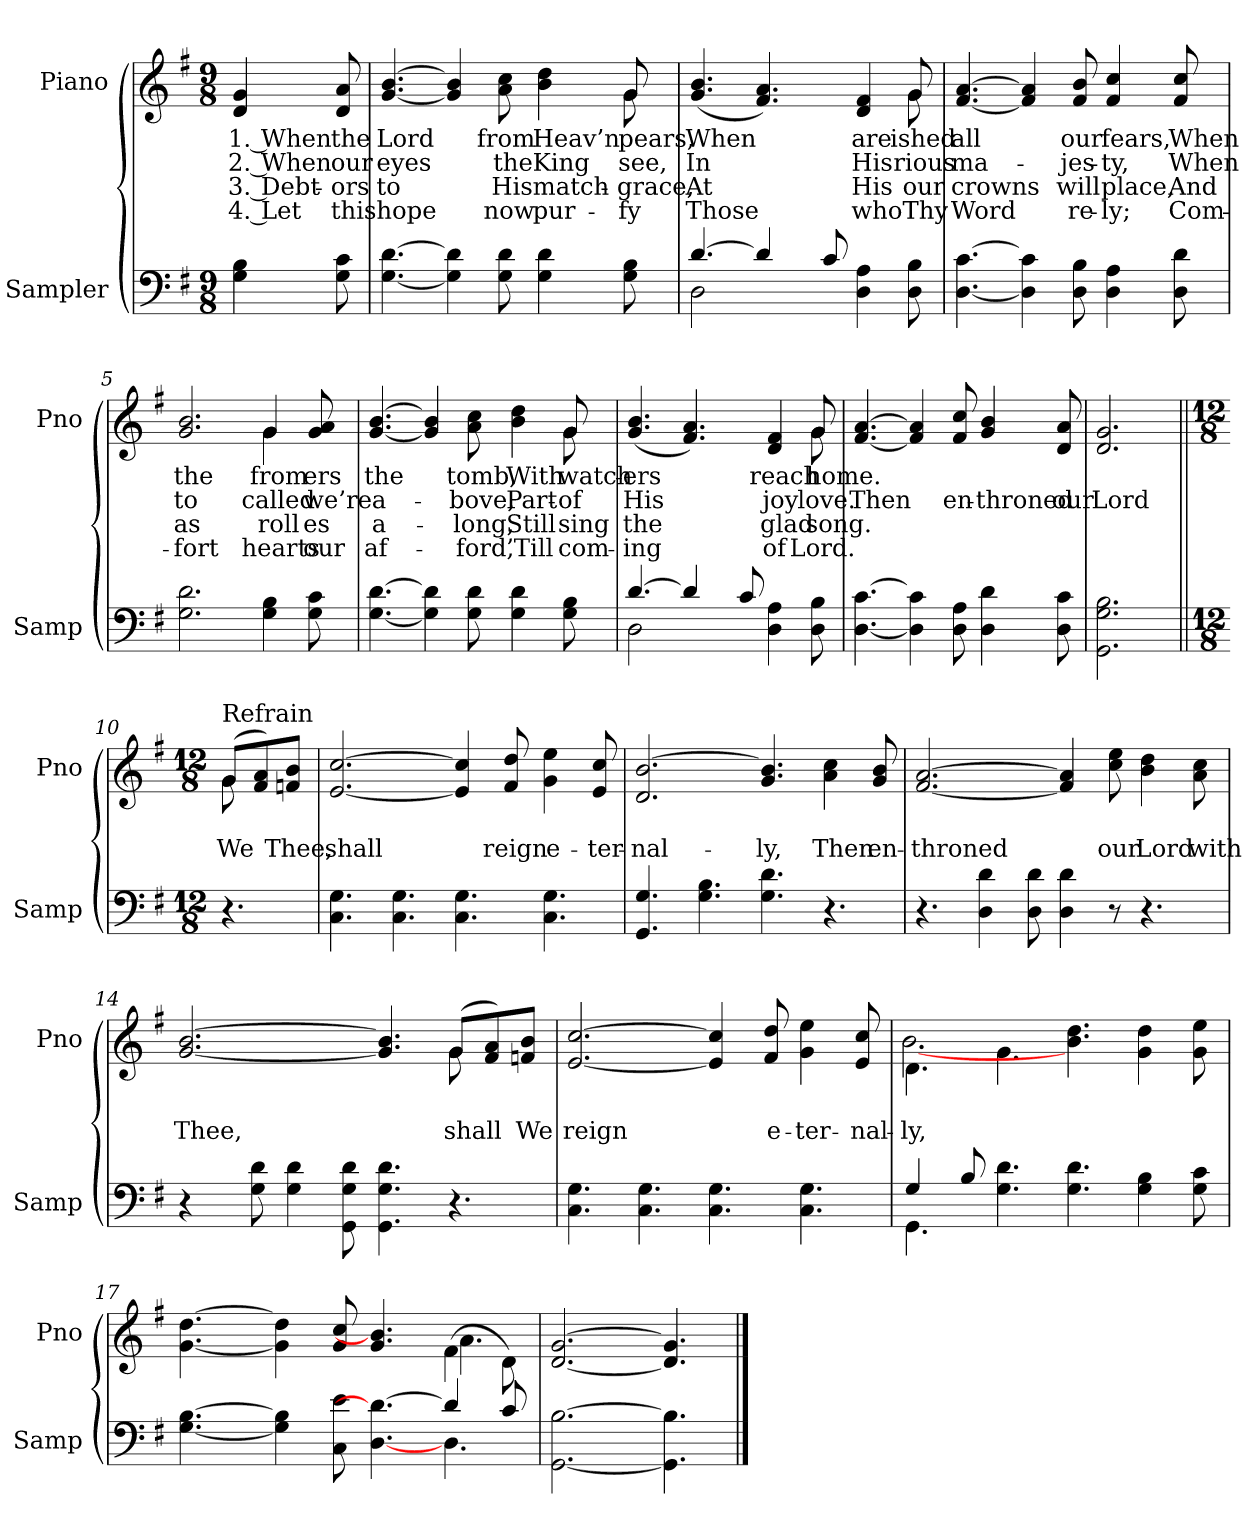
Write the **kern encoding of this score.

**kern	**kern	**text	**text	**text	**text
*part2	*part1	*part1	*part1	*part1	*part1
*staff2	*staff1	*staff1	*staff1	*staff1	*staff1
*I"Sampler	*I"Piano	*	*	*	*
*I'Samp	*I'Pno	*	*	*	*
*clefF4	*clefG2	*	*	*	*
*k[f#]	*k[f#]	*	*	*	*
*G:	*G:	*	*	*	*
*M9/8	*M9/8	*	*	*	*
=1	=1	=1	=1	=1	=1
4G 4B	4d 4g	1. When	2. When	3. Debt-	4. Let
8G 8c	8d 8a	the	our	-ors	this
=2	=2	=2	=2	=2	=2
*	*^	*	*	*	*
[4.G [4.d	[4.g [4.b	1ryy	Lord	eyes	to	hope
4G] 4d]	4g] 4b]	.	.	.	.	.
8G 8d	8a 8cc	.	from	the	His	now
4G 4d	4b 4dd	.	Heav’n	King	match-	pur-
8G 8B	8g/	8g	-pears,	see,	grace,	-fy
=3	=3	=3	=3	=3	=3	=3
*^	*	*	*	*	*	*
[4.d/	2D	(4.g 4.b	1ryy	When	In	At	Those
4d/]	.	4.f# 4.a)	.	.	.	.	.
.	2ryy	.	.	.	.	.	.
8c/	.	.	.	.	.	.	.
4D 4A	.	4d 4f#	.	are	His	His	who
8D 8B	8ryy	8g/	8g	-ished	-rious	our	Thy
*v	*v	*	*	*	*	*	*
*	*v	*v	*	*	*	*
=4	=4	=4	=4	=4	=4
[4.D [4.c	[4.f# [4.a	all	ma-	crowns	Word
4D] 4c]	4f#] 4a]	.	.	.	.
8D 8B	8f# 8b	our	-jes-	will	re-
4D 4A	4f# 4cc	fears,	-ty,	place,	-ly;
8D 8d	8f# 8cc	When	When	And	Com-
=5	=5	=5	=5	=5	=5
*	*^	*	*	*	*
2.G 2.d	2.g 2.b	2.ryy	the	to	as	-fort
4G 4B	4g/	4g	from	called	roll	hearts
8G 8c	8g 8a	8ryy	-ers	we’re	-es	our
=6	=6	=6	=6	=6	=6	=6
[4.G [4.d	[4.g [4.b	1ryy	the	a-	a-	af-
4G] 4d]	4g] 4b]	.	.	.	.	.
8G 8d	8a 8cc	.	tomb,	-bove,	-long,	-ford,
4G 4d	4b 4dd	.	With	Part-	Still	’Till
8G 8B	8g/	8g	watch-	of	sing	com-
=7	=7	=7	=7	=7	=7	=7
*^	*	*	*	*	*	*
[4.d/	2D	(4.g 4.b	1ryy	-ers	His	the	-ing
4d/]	.	4.f# 4.a)	.	.	.	.	.
.	2ryy	.	.	.	.	.	.
8c/	.	.	.	.	.	.	.
4D 4A	.	4d 4f#	.	reach	joy	glad	of
8D 8B	8ryy	8g/	8g	home.	love.	song.	Lord.
*v	*v	*	*	*	*	*	*
*	*v	*v	*	*	*	*
=8	=8	=8	=8	=8	=8
[4.D [4.c	[4.f# [4.a	.	Then	.	.
4D] 4c]	4f#] 4a]	.	.	.	.
8D 8A	8f# 8cc	.	en-	.	.
4D 4d	4g 4b	.	-throned	.	.
8D 8c	8d 8a	.	our	.	.
=9	=9	=9	=9	=9	=9
2.GG 2.G 2.B	2.d 2.g	.	Lord	.	.
=10||	=10||	=10||	=10||	=10||	=10||
*M12/8	*M12/8	*	*	*	*
*	*^	*	*	*	*
!	!LO:TX:t=Refrain	!	!	!	!	!
4.r	(8g/L	8g	.	We	.	.
.	8f#/ 8a/)	4ryy	.	.	.	.
.	8fn/ 8b/J	.	.	Thee,	.	.
*	*v	*v	*	*	*	*
=11	=11	=11	=11	=11	=11
4.C 4.G	[2.e [2.cc	.	shall	.	.
4.C 4.G	.	.	.	.	.
4.C 4.G	4e] 4cc]	.	.	.	.
.	8f# 8dd	.	reign	.	.
4.C 4.G	4g 4ee	.	e-	.	.
.	8e 8cc	.	-ter-	.	.
=12	=12	=12	=12	=12	=12
4.GG 4.G	2.d [2.b	.	-nal-	.	.
4.G 4.B	.	.	.	.	.
4.G 4.d	4.g 4.b]	.	-ly,	.	.
4.r	4a 4cc	.	Then	.	.
.	8g 8b	.	en-	.	.
=13	=13	=13	=13	=13	=13
4.r	[2.f# [2.a	.	-throned	.	.
4D 4d	.	.	.	.	.
8D 8d	.	.	.	.	.
4D 4d	4f#] 4a]	.	.	.	.
8r	8cc 8ee	.	our	.	.
4.r	4b 4dd	.	Lord	.	.
.	8a 8cc	.	with	.	.
=14	=14	=14	=14	=14	=14
*	*^	*	*	*	*
4r	[2.g [2.b	8ryy	.	Thee,	.	.
*	*v	*v	*	*	*	*
8G 8d	.	.	.	.	.
4G 4d	.	.	.	.	.
8GG 8G 8d	.	.	.	.	.
4.GG 4.G 4.d	4.g] 4.b]	.	.	.	.
*	*^	*	*	*	*
4.r	(8g/L	8g	.	shall	.	.
.	8f#/ 8a/)	4ryy	.	.	.	.
.	8fn/ 8b/J	.	.	We	.	.
*	*v	*v	*	*	*	*
=15	=15	=15	=15	=15	=15
4.C 4.G	[2.e [2.cc	.	reign	.	.
4.C 4.G	.	.	.	.	.
4.C 4.G	4e] 4cc]	.	.	.	.
.	8f# 8dd	.	e-	.	.
4.C 4.G	4g 4ee	.	-ter-	.	.
.	8e 8cc	.	-nal-	.	.
=16	=16	=16	=16	=16	=16
*^	*^	*	*	*	*
4G/	4.GG	4.d\	[2.b	.	-ly,	.	.
8B/	.	.	.	.	.	.	.
4.G 4.d	1ryy	4.g\	.	.	.	.	.
4.G 4.d	.	4.b 4.dd	2.ryy	.	.	.	.
4G 4B	.	4g 4dd	.	.	.	.	.
8G 8c	8ryy	8g 8ee	.	.	.	.	.
=17	=17	=17	=17	=17	=17	=17	=17
[4.G [4.B	8ryy	[4.g [4.dd	8ryy	.	.	.	.
*v	*v	*	*	*	*	*	*
*	*v	*v	*	*	*	*
4G] 4B]	4g] 4dd]	.	.	.	.
8C 8e	8g 8cc	.	.	.	.
[4.D 4.d_	4.g 4.b]	.	.	.	.
*^	*^	*	*	*	*
4d/]	4.D	(4f#\	4.a	.	.	.	.
8c/	.	8d\)	.	.	.	.	.
*v	*v	*	*	*	*	*	*
*	*v	*v	*	*	*	*
=18	=18	=18	=18	=18	=18
[2.GG [2.B	[2.d [2.g	.	.	.	.
4.GG] 4.B]	4.d] 4.g]	.	.	.	.
==	==	==	==	==	==
*-	*-	*-	*-	*-	*-
